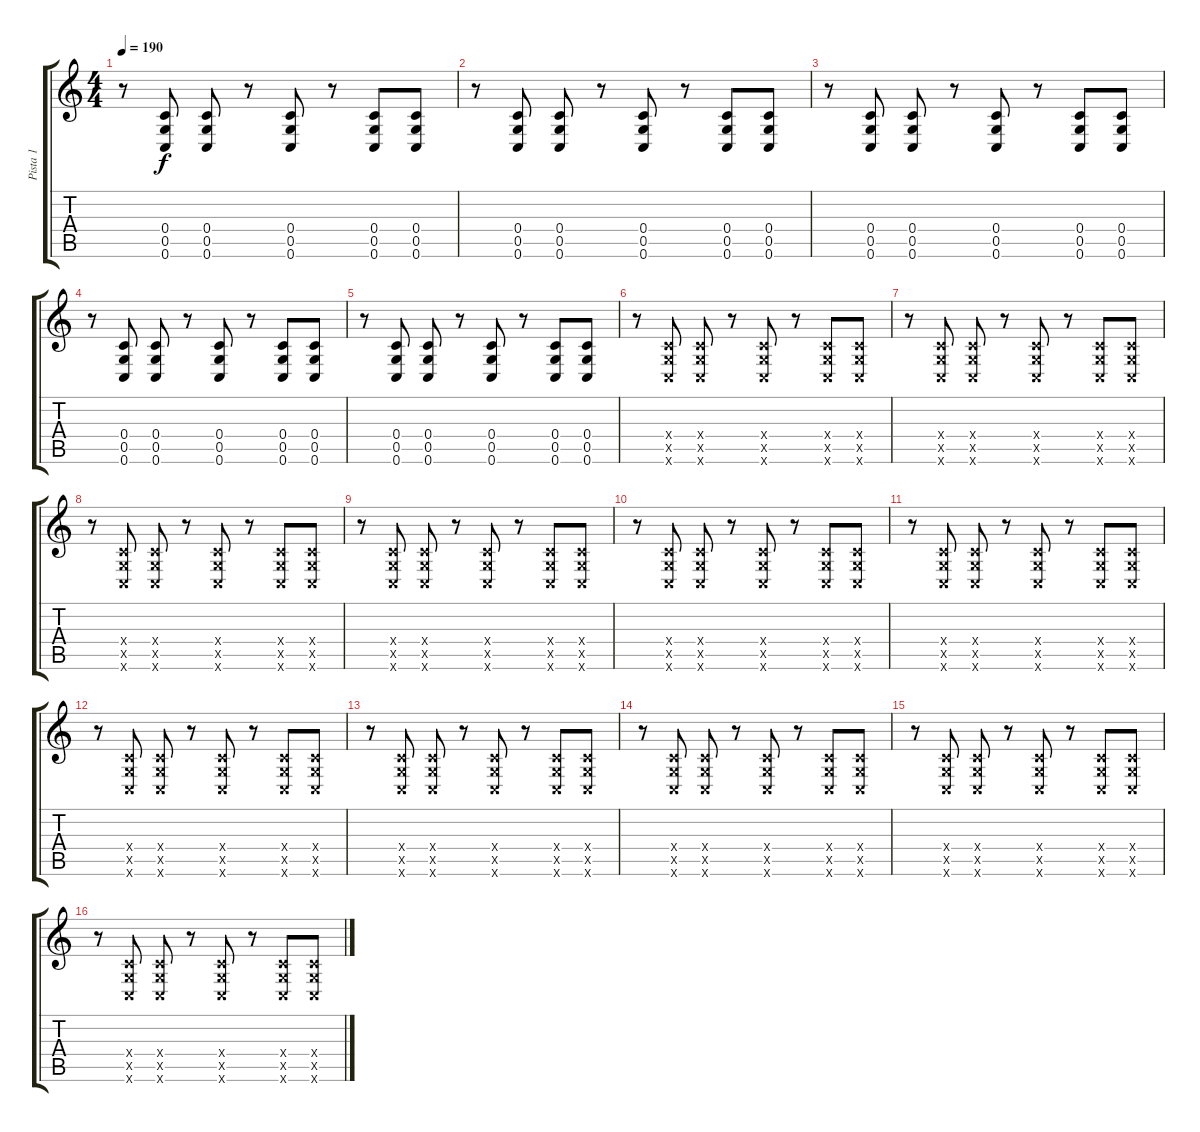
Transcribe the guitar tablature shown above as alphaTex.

\track ("Pista 1" "Pista 1") {instrument distortionguitar}
\staff {score tabs}
\tuning (D4 A3 F3 C3 G2 C2) {hide}
\ts (4 4)
\tempo 190
\clef g2
\ks c
r.8{dy f} (0.4 0.5 0.6).8 (0.4 0.5 0.6).8 r.8 (0.4 0.5 0.6).8 r.8 (0.4 0.5 0.6).8 (0.4 0.5 0.6).8 |
r.8 (0.4 0.5 0.6).8 (0.4 0.5 0.6).8 r.8 (0.4 0.5 0.6).8 r.8 (0.4 0.5 0.6).8 (0.4 0.5 0.6).8 |
r.8 (0.4 0.5 0.6).8 (0.4 0.5 0.6).8 r.8 (0.4 0.5 0.6).8 r.8 (0.4 0.5 0.6).8 (0.4 0.5 0.6).8 |
r.8 (0.4 0.5 0.6).8 (0.4 0.5 0.6).8 r.8 (0.4 0.5 0.6).8 r.8 (0.4 0.5 0.6).8 (0.4 0.5 0.6).8 |
r.8 (0.4 0.5 0.6).8 (0.4 0.5 0.6).8 r.8 (0.4 0.5 0.6).8 r.8 (0.4 0.5 0.6).8 (0.4 0.5 0.6).8 |
r.8 (0.4{x} 0.5{x} 0.6{x}).8 (0.4{x} 0.5{x} 0.6{x}).8 r.8 (0.4{x} 0.5{x} 0.6{x}).8 r.8 (0.4{x} 0.5{x} 0.6{x}).8 (0.4{x} 0.5{x} 0.6{x}).8 |
r.8 (0.4{x} 0.5{x} 0.6{x}).8 (0.4{x} 0.5{x} 0.6{x}).8 r.8 (0.4{x} 0.5{x} 0.6{x}).8 r.8 (0.4{x} 0.5{x} 0.6{x}).8 (0.4{x} 0.5{x} 0.6{x}).8 |
r.8 (0.4{x} 0.5{x} 0.6{x}).8 (0.4{x} 0.5{x} 0.6{x}).8 r.8 (0.4{x} 0.5{x} 0.6{x}).8 r.8 (0.4{x} 0.5{x} 0.6{x}).8 (0.4{x} 0.5{x} 0.6{x}).8 |
r.8 (0.4{x} 0.5{x} 0.6{x}).8 (0.4{x} 0.5{x} 0.6{x}).8 r.8 (0.4{x} 0.5{x} 0.6{x}).8 r.8 (0.4{x} 0.5{x} 0.6{x}).8 (0.4{x} 0.5{x} 0.6{x}).8 |
r.8 (0.4{x} 0.5{x} 0.6{x}).8 (0.4{x} 0.5{x} 0.6{x}).8 r.8 (0.4{x} 0.5{x} 0.6{x}).8 r.8 (0.4{x} 0.5{x} 0.6{x}).8 (0.4{x} 0.5{x} 0.6{x}).8 |
r.8 (0.4{x} 0.5{x} 0.6{x}).8 (0.4{x} 0.5{x} 0.6{x}).8 r.8 (0.4{x} 0.5{x} 0.6{x}).8 r.8 (0.4{x} 0.5{x} 0.6{x}).8 (0.4{x} 0.5{x} 0.6{x}).8 |
r.8 (0.4{x} 0.5{x} 0.6{x}).8 (0.4{x} 0.5{x} 0.6{x}).8 r.8 (0.4{x} 0.5{x} 0.6{x}).8 r.8 (0.4{x} 0.5{x} 0.6{x}).8 (0.4{x} 0.5{x} 0.6{x}).8 |
r.8 (0.4{x} 0.5{x} 0.6{x}).8 (0.4{x} 0.5{x} 0.6{x}).8 r.8 (0.4{x} 0.5{x} 0.6{x}).8 r.8 (0.4{x} 0.5{x} 0.6{x}).8 (0.4{x} 0.5{x} 0.6{x}).8 |
r.8 (0.4{x} 0.5{x} 0.6{x}).8 (0.4{x} 0.5{x} 0.6{x}).8 r.8 (0.4{x} 0.5{x} 0.6{x}).8 r.8 (0.4{x} 0.5{x} 0.6{x}).8 (0.4{x} 0.5{x} 0.6{x}).8 |
r.8 (0.4{x} 0.5{x} 0.6{x}).8 (0.4{x} 0.5{x} 0.6{x}).8 r.8 (0.4{x} 0.5{x} 0.6{x}).8 r.8 (0.4{x} 0.5{x} 0.6{x}).8 (0.4{x} 0.5{x} 0.6{x}).8 |
r.8 (0.4{x} 0.5{x} 0.6{x}).8 (0.4{x} 0.5{x} 0.6{x}).8 r.8 (0.4{x} 0.5{x} 0.6{x}).8 r.8 (0.4{x} 0.5{x} 0.6{x}).8 (0.4{x} 0.5{x} 0.6{x}).8
